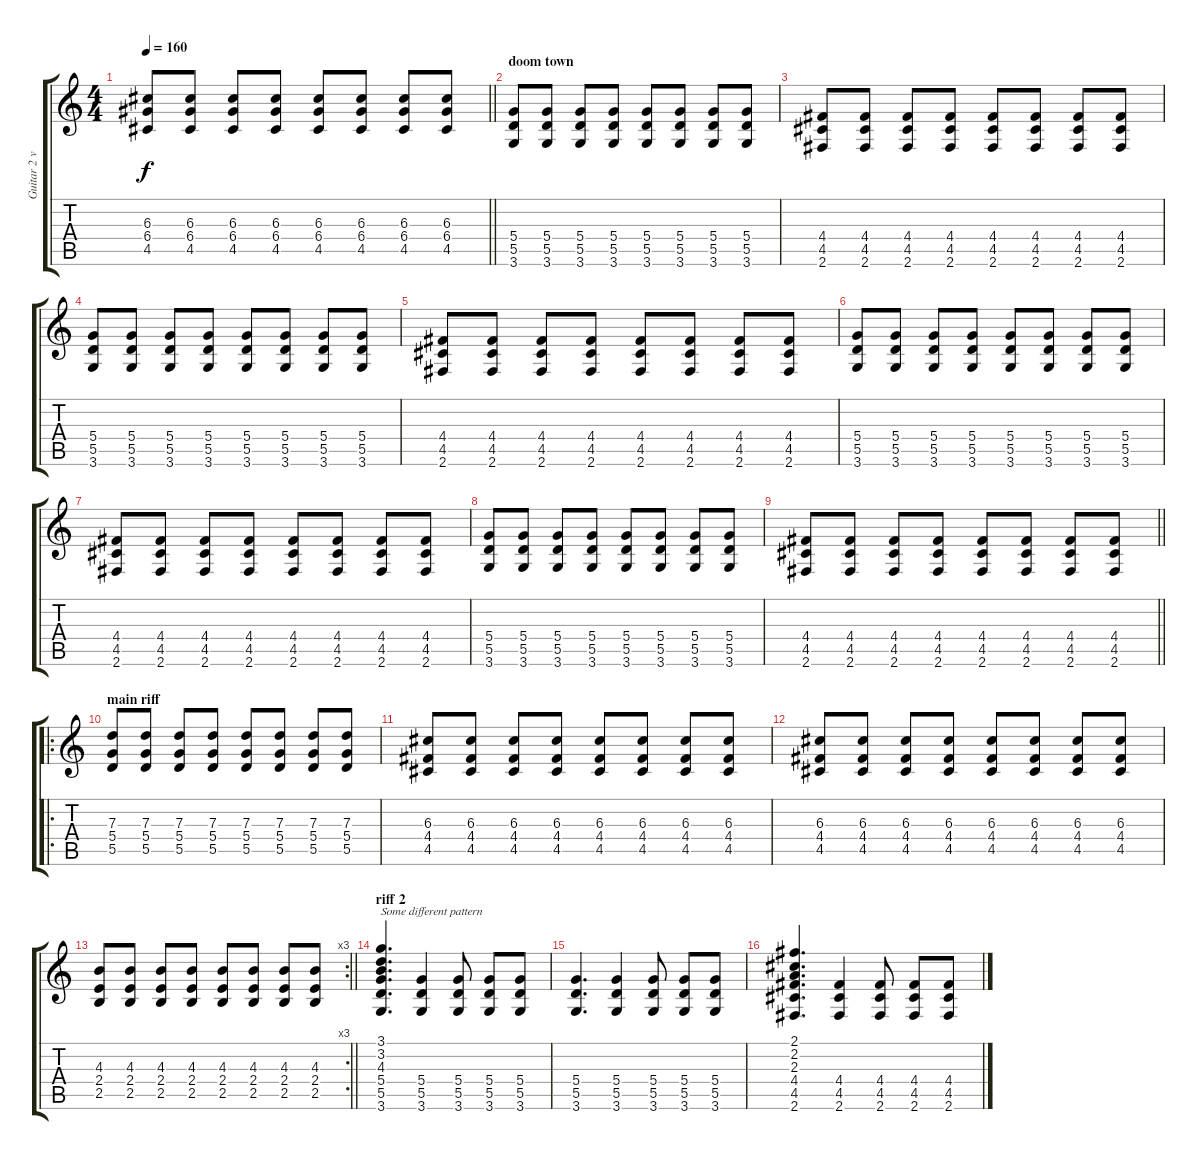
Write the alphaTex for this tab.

\track ("Guitar 2 var" "Guitar 2 v") {mute instrument electricguitarclean}
\staff {score tabs}
\tuning (E4 B3 G3 D3 A2 E2) {hide}
\ts (4 4)
\tempo 160
\clef g2
\barLineRight lightlight
\ks c
(6.3 6.4 4.5).8{dy f} (6.3 6.4 4.5).8 (6.3 6.4 4.5).8 (6.3 6.4 4.5).8 (6.3 6.4 4.5).8 (6.3 6.4 4.5).8 (6.3 6.4 4.5).8 (6.3 6.4 4.5).8 |
\section ("" "doom town")
(5.4 5.5 3.6).8 (5.4 5.5 3.6).8 (5.4 5.5 3.6).8 (5.4 5.5 3.6).8 (5.4 5.5 3.6).8 (5.4 5.5 3.6).8 (5.4 5.5 3.6).8 (5.4 5.5 3.6).8 |
(4.4 4.5 2.6).8 (4.4 4.5 2.6).8 (4.4 4.5 2.6).8 (4.4 4.5 2.6).8 (4.4 4.5 2.6).8 (4.4 4.5 2.6).8 (4.4 4.5 2.6).8 (4.4 4.5 2.6).8 |
(5.4 5.5 3.6).8 (5.4 5.5 3.6).8 (5.4 5.5 3.6).8 (5.4 5.5 3.6).8 (5.4 5.5 3.6).8 (5.4 5.5 3.6).8 (5.4 5.5 3.6).8 (5.4 5.5 3.6).8 |
(4.4 4.5 2.6).8 (4.4 4.5 2.6).8 (4.4 4.5 2.6).8 (4.4 4.5 2.6).8 (4.4 4.5 2.6).8 (4.4 4.5 2.6).8 (4.4 4.5 2.6).8 (4.4 4.5 2.6).8 |
(5.4 5.5 3.6).8 (5.4 5.5 3.6).8 (5.4 5.5 3.6).8 (5.4 5.5 3.6).8 (5.4 5.5 3.6).8 (5.4 5.5 3.6).8 (5.4 5.5 3.6).8 (5.4 5.5 3.6).8 |
(4.4 4.5 2.6).8 (4.4 4.5 2.6).8 (4.4 4.5 2.6).8 (4.4 4.5 2.6).8 (4.4 4.5 2.6).8 (4.4 4.5 2.6).8 (4.4 4.5 2.6).8 (4.4 4.5 2.6).8 |
(5.4 5.5 3.6).8 (5.4 5.5 3.6).8 (5.4 5.5 3.6).8 (5.4 5.5 3.6).8 (5.4 5.5 3.6).8 (5.4 5.5 3.6).8 (5.4 5.5 3.6).8 (5.4 5.5 3.6).8 |
\barLineRight lightlight
(4.4 4.5 2.6).8 (4.4 4.5 2.6).8 (4.4 4.5 2.6).8 (4.4 4.5 2.6).8 (4.4 4.5 2.6).8 (4.4 4.5 2.6).8 (4.4 4.5 2.6).8 (4.4 4.5 2.6).8 |
\ro
\section ("" "main riff")
(7.3 5.4 5.5).8 (7.3 5.4 5.5).8 (7.3 5.4 5.5).8 (7.3 5.4 5.5).8 (7.3 5.4 5.5).8 (7.3 5.4 5.5).8 (7.3 5.4 5.5).8 (7.3 5.4 5.5).8 |
(6.3 4.4 4.5).8 (6.3 4.4 4.5).8 (6.3 4.4 4.5).8 (6.3 4.4 4.5).8 (6.3 4.4 4.5).8 (6.3 4.4 4.5).8 (6.3 4.4 4.5).8 (6.3 4.4 4.5).8 |
(6.3 4.4 4.5).8 (6.3 4.4 4.5).8 (6.3 4.4 4.5).8 (6.3 4.4 4.5).8 (6.3 4.4 4.5).8 (6.3 4.4 4.5).8 (6.3 4.4 4.5).8 (6.3 4.4 4.5).8 |
\rc 3
\barLineRight lightlight
(4.3 2.4 2.5).8 (4.3 2.4 2.5).8 (4.3 2.4 2.5).8 (4.3 2.4 2.5).8 (4.3 2.4 2.5).8 (4.3 2.4 2.5).8 (4.3 2.4 2.5).8 (4.3 2.4 2.5).8 |
\section ("" "riff 2")
(3.1 3.2 4.3 5.4 5.5 3.6).4{d txt "Some different pattern"} (5.4 5.5 3.6).4 (5.4 5.5 3.6).8 (5.4 5.5 3.6).8 (5.4 5.5 3.6).8 |
(5.4 5.5 3.6).4{d} (5.4 5.5 3.6).4 (5.4 5.5 3.6).8 (5.4 5.5 3.6).8 (5.4 5.5 3.6).8 |
(2.1 2.2 2.3 4.4 4.5 2.6).4{d} (4.4 4.5 2.6).4 (4.4 4.5 2.6).8 (4.4 4.5 2.6).8 (4.4 4.5 2.6).8
